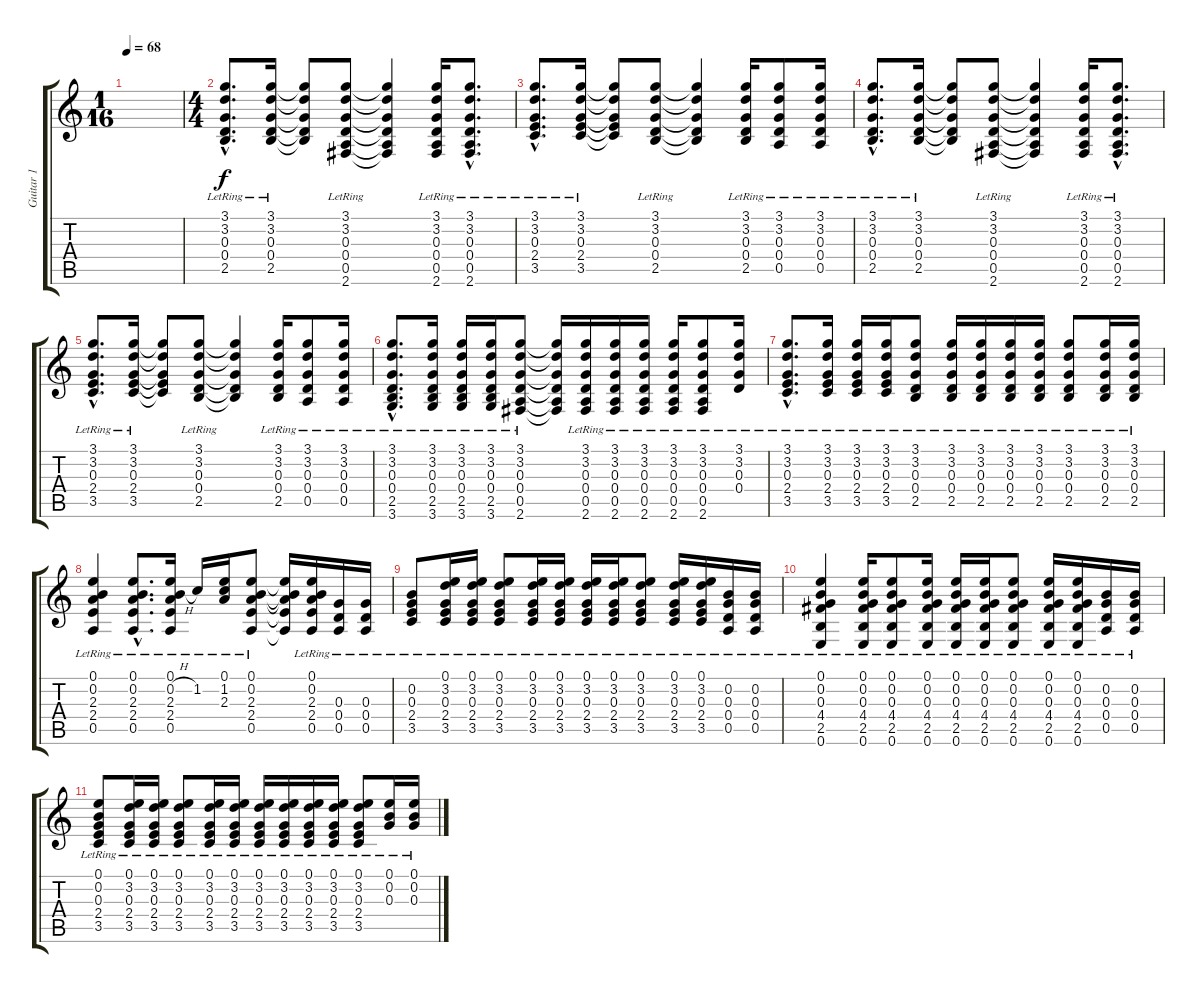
\track ("Guitar 1" "Guitar 1") {instrument acousticguitarnylon}
\staff {score tabs}
\tuning (E4 B3 G3 D3 A2 E2) {hide}
\ts (1 16)
\tempo 68
\clef g2
\ks c
|
\ts (4 4)
(3.1{hac lr} 3.2{hac lr} 0.3{hac lr} 0.4{hac lr} 2.5{hac lr}).8{d} (3.1{lr} 3.2{lr} 0.3{lr} 0.4{lr} 2.5{lr}).16 (3.1{t} 3.2{t} 0.3{t} 0.4{t} 2.5{t}).8 (3.1{lr} 3.2{lr} 0.3{lr} 0.4{lr} 0.5{lr} 2.6{lr}).8 (3.1{t} 3.2{t} 0.3{t} 0.4{t} 0.5{t} 2.6{t}).4 (3.1{lr} 3.2{lr} 0.3{lr} 0.4{lr} 0.5{lr} 2.6{lr}).16 (3.1{hac lr} 3.2{hac lr} 0.3{hac lr} 0.4{hac lr} 0.5{hac lr} 2.6{hac lr}).8{d} |
(3.1{hac lr} 3.2{hac lr} 0.3{hac lr} 2.4{hac lr} 3.5{hac lr}).8{d} (3.1{lr} 3.2{lr} 0.3{lr} 2.4{lr} 3.5{lr}).16 (3.1{t} 3.2{t} 0.3{t} 2.4{t} 3.5{t}).8 (3.1{lr} 3.2{lr} 0.3{lr} 0.4{lr} 2.5{lr}).8 (3.1{t} 3.2{t} 0.3{t} 0.4{t} 2.5{t}).4 (3.1{lr} 3.2{lr} 0.3{lr} 0.4{lr} 2.5{lr}).16 (3.1{lr} 3.2{lr} 0.3{lr} 0.4{lr} 0.5{lr}).8 (3.1{lr} 3.2{lr} 0.3{lr} 0.4{lr} 0.5{lr}).16 |
(3.1{hac lr} 3.2{hac lr} 0.3{hac lr} 0.4{hac lr} 2.5{hac lr}).8{d} (3.1{lr} 3.2{lr} 0.3{lr} 0.4{lr} 2.5{lr}).16 (3.1{t} 3.2{t} 0.3{t} 0.4{t} 2.5{t}).8 (3.1{lr} 3.2{lr} 0.3{lr} 0.4{lr} 0.5{lr} 2.6{lr}).8 (3.1{t} 3.2{t} 0.3{t} 0.4{t} 0.5{t} 2.6{t}).4 (3.1{lr} 3.2{lr} 0.3{lr} 0.4{lr} 0.5{lr} 2.6{lr}).16 (3.1{hac lr} 3.2{hac lr} 0.3{hac lr} 0.4{hac lr} 0.5{hac lr} 2.6{hac lr}).8{d} |
(3.1{hac lr} 3.2{hac lr} 0.3{hac lr} 2.4{hac lr} 3.5{hac lr}).8{d} (3.1{lr} 3.2{lr} 0.3{lr} 2.4{lr} 3.5{lr}).16 (3.1{t} 3.2{t} 0.3{t} 2.4{t} 3.5{t}).8 (3.1{lr} 3.2{lr} 0.3{lr} 0.4{lr} 2.5{lr}).8 (3.1{t} 3.2{t} 0.3{t} 0.4{t} 2.5{t}).4 (3.1{lr} 3.2{lr} 0.3{lr} 0.4{lr} 2.5{lr}).16 (3.1{lr} 3.2{lr} 0.3{lr} 0.4{lr} 0.5{lr}).8 (3.1{lr} 3.2{lr} 0.3{lr} 0.4{lr} 0.5{lr}).16 |
(3.1{hac lr} 3.2{hac lr} 0.3{hac lr} 0.4{hac lr} 2.5{hac lr} 3.6{hac lr}).8{d} (3.1{lr} 3.2{lr} 0.3{lr} 0.4{lr} 2.5{lr} 3.6{lr}).16 (3.1{lr} 3.2{lr} 0.3{lr} 0.4{lr} 2.5{lr} 3.6{lr}).16 (3.1{lr} 3.2{lr} 0.3{lr} 0.4{lr} 2.5{lr} 3.6{lr}).16 (3.1{lr} 3.2{lr} 0.3{lr} 0.4{lr} 0.5{lr} 2.6{lr}).8 (3.1{t} 3.2{t} 0.3{t} 0.4{t} 0.5{t} 2.6{t}).16 (3.1{lr} 3.2{lr} 0.3{lr} 0.4{lr} 0.5{lr} 2.6{lr}).16 (3.1{lr} 3.2{lr} 0.3{lr} 0.4{lr} 0.5{lr} 2.6{lr}).16 (3.1{lr} 3.2{lr} 0.3{lr} 0.4{lr} 0.5{lr} 2.6{lr}).16 (3.1{lr} 3.2{lr} 0.3{lr} 0.4{lr} 0.5{lr} 2.6{lr}).16 (3.1{lr} 3.2{lr} 0.3{lr} 0.4{lr} 0.5{lr} 2.6{lr}).8 (3.1{lr} 3.2{lr} 0.3{lr} 0.4{lr}).16 |
(3.1{hac lr} 3.2{hac lr} 0.3{hac lr} 2.4{hac lr} 3.5{hac lr}).8{d} (3.1{lr} 3.2{lr} 0.3{lr} 2.4{lr} 3.5{lr}).16 (3.1{lr} 3.2{lr} 0.3{lr} 2.4{lr} 3.5{lr}).16 (3.1{lr} 3.2{lr} 0.3{lr} 2.4{lr} 3.5{lr}).16 (3.1{lr} 3.2{lr} 0.3{lr} 0.4{lr} 2.5{lr}).8 (3.1{lr} 3.2{lr} 0.3{lr} 0.4{lr} 2.5{lr}).16 (3.1{lr} 3.2{lr} 0.3{lr} 0.4{lr} 2.5{lr}).16 (3.1{lr} 3.2{lr} 0.3{lr} 0.4{lr} 2.5{lr}).16 (3.1{lr} 3.2{lr} 0.3{lr} 0.4{lr} 2.5{lr}).16 (3.1{lr} 3.2{lr} 0.3{lr} 0.4{lr} 2.5{lr}).8 (3.1{lr} 3.2{lr} 0.3{lr} 0.4{lr} 2.5{lr}).16 (3.1{lr} 3.2{lr} 0.3{lr} 0.4{lr} 2.5{lr}).16 |
(0.1{lr} 0.2{lr} 2.3{lr} 2.4{lr} 0.5{lr}).4 (0.1{hac lr} 0.2{hac lr} 2.3{hac lr} 2.4{hac lr} 0.5{hac lr}).8{d} (0.1{lr} 0.2{h} 2.3{lr} 2.4{lr} 0.5{lr}).16 1.2{lr}.16 (0.1{lr} 1.2{lr} 2.3{lr}).16 (0.1{lr} 0.2{lr} 2.3{lr} 2.4{lr} 0.5{lr}).8 (0.1{t} 0.2{t} 2.3{t} 2.4{t} 0.5{t}).16 (0.1{lr} 0.2{lr} 2.3{lr} 2.4{lr} 0.5{lr}).16 (0.3{lr} 0.4{lr} 0.5{lr}).16 (0.3{lr} 0.4{lr} 0.5{lr}).16 |
(0.2{lr} 0.3{lr} 2.4{lr} 3.5{lr}).8 (0.1{lr} 3.2{lr} 0.3{lr} 2.4{lr} 3.5{lr}).16 (0.1{lr} 3.2{lr} 0.3{lr} 2.4{lr} 3.5{lr}).16 (0.1{lr} 3.2{lr} 0.3{lr} 2.4{lr} 3.5{lr}).8 (0.1{lr} 3.2{lr} 0.3{lr} 2.4{lr} 3.5{lr}).16 (0.1{lr} 3.2{lr} 0.3{lr} 2.4{lr} 3.5{lr}).16 (0.1{lr} 3.2{lr} 0.3{lr} 2.4{lr} 3.5{lr}).16 (0.1{lr} 3.2{lr} 0.3{lr} 2.4{lr} 3.5{lr}).16 (0.1{lr} 3.2{lr} 0.3{lr} 2.4{lr} 3.5{lr}).8 (0.1{lr} 3.2{lr} 0.3{lr} 2.4{lr} 3.5{lr}).16 (0.1{lr} 3.2{lr} 0.3{lr} 2.4{lr} 3.5{lr}).16 (0.2{lr} 0.3{lr} 0.4{lr} 0.5{lr}).16 (0.2{lr} 0.3{lr} 0.4{lr} 0.5{lr}).16 |
(0.1{lr} 0.2{lr} 0.3{lr} 4.4{lr} 2.5{lr} 0.6{lr}).4 (0.1{lr} 0.2{lr} 0.3{lr} 4.4{lr} 2.5{lr} 0.6{lr}).16 (0.1{lr} 0.2{lr} 0.3{lr} 4.4{lr} 2.5{lr} 0.6{lr}).8 (0.1{lr} 0.2{lr} 0.3{lr} 4.4{lr} 2.5{lr} 0.6{lr}).16 (0.1{lr} 0.2{lr} 0.3{lr} 4.4{lr} 2.5{lr} 0.6{lr}).16 (0.1{lr} 0.2{lr} 0.3{lr} 4.4{lr} 2.5{lr} 0.6{lr}).16 (0.1{lr} 0.2{lr} 0.3{lr} 4.4{lr} 2.5{lr} 0.6{lr}).8 (0.1{lr} 0.2{lr} 0.3{lr} 4.4{lr} 2.5{lr} 0.6{lr}).16 (0.1{lr} 0.2{lr} 0.3{lr} 4.4{lr} 2.5{lr} 0.6{lr}).16 (0.2{lr} 0.3{lr} 0.4{lr} 0.5{lr}).16 (0.2{lr} 0.3{lr} 0.4{lr} 0.5{lr}).16 |
(0.1 0.2{lr} 0.3{lr} 2.4{lr} 3.5{lr}).8 (0.1{lr} 3.2{lr} 0.3{lr} 2.4{lr} 3.5{lr}).16 (0.1{lr} 3.2{lr} 0.3{lr} 2.4{lr} 3.5{lr}).16 (0.1{lr} 3.2{lr} 0.3{lr} 2.4{lr} 3.5{lr}).8 (0.1{lr} 3.2{lr} 0.3{lr} 2.4{lr} 3.5{lr}).16 (0.1{lr} 3.2{lr} 0.3{lr} 2.4{lr} 3.5{lr}).16 (0.1{lr} 3.2{lr} 0.3{lr} 2.4{lr} 3.5{lr}).16 (0.1{lr} 3.2{lr} 0.3{lr} 2.4{lr} 3.5{lr}).16 (0.1{lr} 3.2{lr} 0.3{lr} 2.4{lr} 3.5{lr}).16 (0.1{lr} 3.2{lr} 0.3{lr} 2.4{lr} 3.5{lr}).16 (0.1{lr} 3.2{lr} 0.3{lr} 2.4{lr} 3.5{lr}).8 (0.1{lr} 0.2{lr} 0.3{lr}).16 (0.1{lr} 0.2{lr} 0.3{lr}).16
